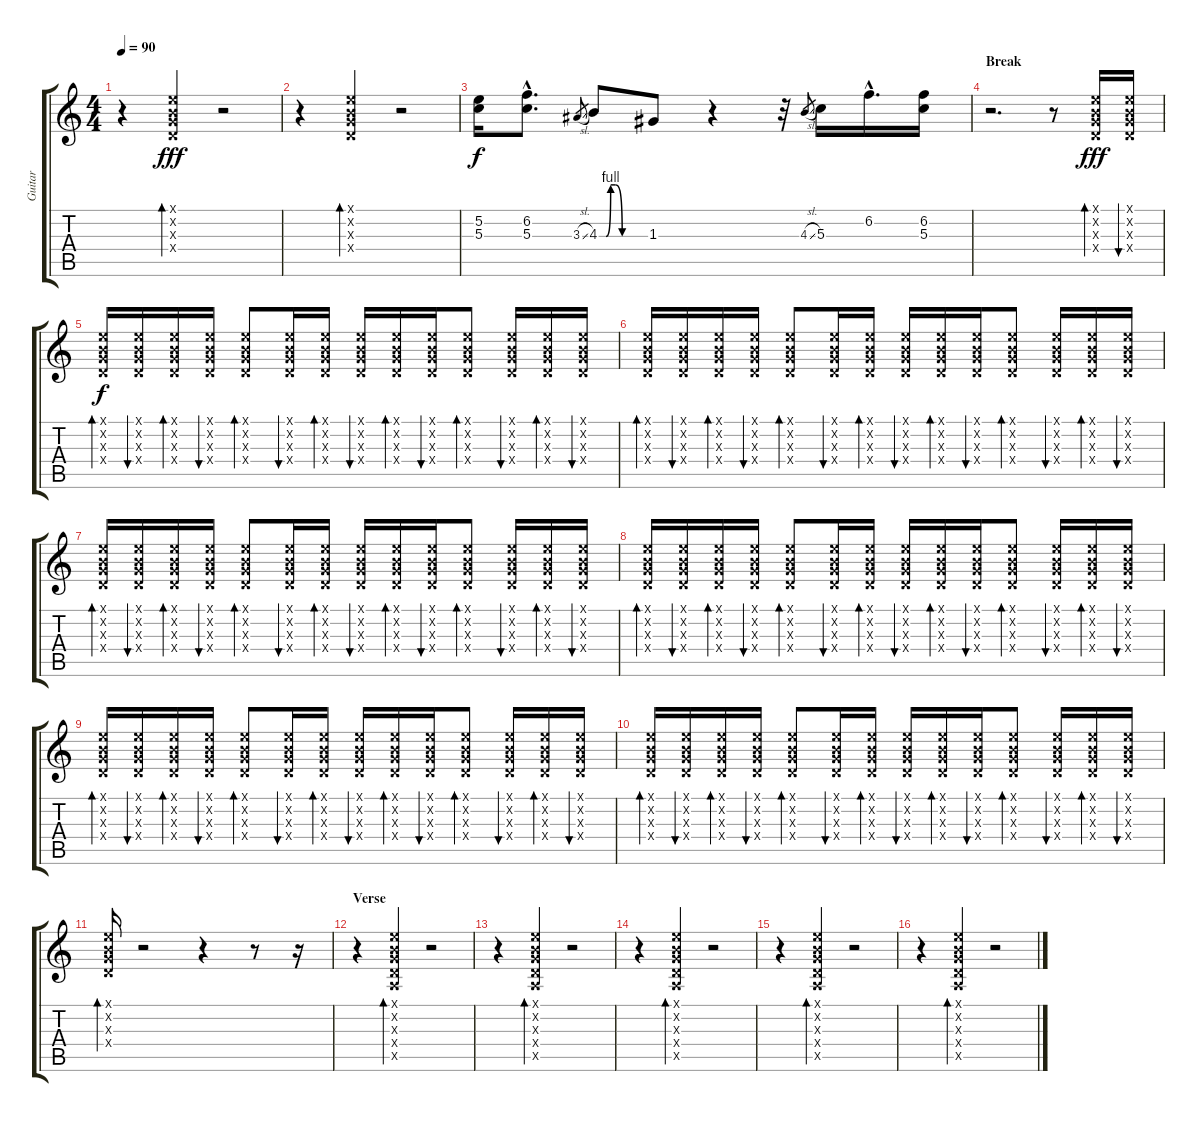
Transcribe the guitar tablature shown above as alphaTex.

\track ("Guitar" "Guitar") {instrument distortionguitar}
\staff {score tabs}
\tuning (E4 B3 G3 D3 A2 E2) {hide}
\ts (4 4)
\tempo 90
\clef g2
\ks c
r.4{dy fff} (0.1{x} 0.2{x} 0.3{x} 0.4{x}).4{bd 60} r.2 |
r.4 (0.1{x} 0.2{x} 0.3{x} 0.4{x}).4{bd 60} r.2 |
(5.2 5.3).16{dy f} (6.2{hac} 5.3{hac}).8{d} 3.3{sl}.8{gr} 4.3{be (custom 0 0 9 0 15 4 21 4 30 0 60 0)}.8 1.3.8 r.4 r.32 4.3{sl}.8{gr} 5.3.16 6.2{hac}.16{d} (6.2 5.3).16 |
\section ("" "Break")
r.2{d} r.8 (0.1{x} 0.2{x} 0.3{x} 0.4{x}).16{bd 60 dy fff} (0.1{x} 0.2{x} 0.3{x} 0.4{x}).16{bu 60} |
(0.1{x} 0.2{x} 0.3{x} 0.4{x}).16{bd 60 dy f} (0.1{x} 0.2{x} 0.3{x} 0.4{x}).16{bu 60} (0.1{x} 0.2{x} 0.3{x} 0.4{x}).16{bd 60} (0.1{x} 0.2{x} 0.3{x} 0.4{x}).16{bu 60} (0.1{x} 0.2{x} 0.3{x} 0.4{x}).8{bd 60} (0.1{x} 0.2{x} 0.3{x} 0.4{x}).16{bu 60} (0.1{x} 0.2{x} 0.3{x} 0.4{x}).16{bd 60} (0.1{x} 0.2{x} 0.3{x} 0.4{x}).16{bu 60} (0.1{x} 0.2{x} 0.3{x} 0.4{x}).16{bd 60} (0.1{x} 0.2{x} 0.3{x} 0.4{x}).16{bu 60} (0.1{x} 0.2{x} 0.3{x} 0.4{x}).8{bd 60} (0.1{x} 0.2{x} 0.3{x} 0.4{x}).16{bu 60} (0.1{x} 0.2{x} 0.3{x} 0.4{x}).16{bd 60} (0.1{x} 0.2{x} 0.3{x} 0.4{x}).16{bu 60} |
(0.1{x} 0.2{x} 0.3{x} 0.4{x}).16{bd 60} (0.1{x} 0.2{x} 0.3{x} 0.4{x}).16{bu 60} (0.1{x} 0.2{x} 0.3{x} 0.4{x}).16{bd 60} (0.1{x} 0.2{x} 0.3{x} 0.4{x}).16{bu 60} (0.1{x} 0.2{x} 0.3{x} 0.4{x}).8{bd 60} (0.1{x} 0.2{x} 0.3{x} 0.4{x}).16{bu 60} (0.1{x} 0.2{x} 0.3{x} 0.4{x}).16{bd 60} (0.1{x} 0.2{x} 0.3{x} 0.4{x}).16{bu 60} (0.1{x} 0.2{x} 0.3{x} 0.4{x}).16{bd 60} (0.1{x} 0.2{x} 0.3{x} 0.4{x}).16{bu 60} (0.1{x} 0.2{x} 0.3{x} 0.4{x}).8{bd 60} (0.1{x} 0.2{x} 0.3{x} 0.4{x}).16{bu 60} (0.1{x} 0.2{x} 0.3{x} 0.4{x}).16{bd 60} (0.1{x} 0.2{x} 0.3{x} 0.4{x}).16{bu 60} |
(0.1{x} 0.2{x} 0.3{x} 0.4{x}).16{bd 60} (0.1{x} 0.2{x} 0.3{x} 0.4{x}).16{bu 60} (0.1{x} 0.2{x} 0.3{x} 0.4{x}).16{bd 60} (0.1{x} 0.2{x} 0.3{x} 0.4{x}).16{bu 60} (0.1{x} 0.2{x} 0.3{x} 0.4{x}).8{bd 60} (0.1{x} 0.2{x} 0.3{x} 0.4{x}).16{bu 60} (0.1{x} 0.2{x} 0.3{x} 0.4{x}).16{bd 60} (0.1{x} 0.2{x} 0.3{x} 0.4{x}).16{bu 60} (0.1{x} 0.2{x} 0.3{x} 0.4{x}).16{bd 60} (0.1{x} 0.2{x} 0.3{x} 0.4{x}).16{bu 60} (0.1{x} 0.2{x} 0.3{x} 0.4{x}).8{bd 60} (0.1{x} 0.2{x} 0.3{x} 0.4{x}).16{bu 60} (0.1{x} 0.2{x} 0.3{x} 0.4{x}).16{bd 60} (0.1{x} 0.2{x} 0.3{x} 0.4{x}).16{bu 60} |
(0.1{x} 0.2{x} 0.3{x} 0.4{x}).16{bd 60} (0.1{x} 0.2{x} 0.3{x} 0.4{x}).16{bu 60} (0.1{x} 0.2{x} 0.3{x} 0.4{x}).16{bd 60} (0.1{x} 0.2{x} 0.3{x} 0.4{x}).16{bu 60} (0.1{x} 0.2{x} 0.3{x} 0.4{x}).8{bd 60} (0.1{x} 0.2{x} 0.3{x} 0.4{x}).16{bu 60} (0.1{x} 0.2{x} 0.3{x} 0.4{x}).16{bd 60} (0.1{x} 0.2{x} 0.3{x} 0.4{x}).16{bu 60} (0.1{x} 0.2{x} 0.3{x} 0.4{x}).16{bd 60} (0.1{x} 0.2{x} 0.3{x} 0.4{x}).16{bu 60} (0.1{x} 0.2{x} 0.3{x} 0.4{x}).8{bd 60} (0.1{x} 0.2{x} 0.3{x} 0.4{x}).16{bu 60} (0.1{x} 0.2{x} 0.3{x} 0.4{x}).16{bd 60} (0.1{x} 0.2{x} 0.3{x} 0.4{x}).16{bu 60} |
(0.1{x} 0.2{x} 0.3{x} 0.4{x}).16{bd 60} (0.1{x} 0.2{x} 0.3{x} 0.4{x}).16{bu 60} (0.1{x} 0.2{x} 0.3{x} 0.4{x}).16{bd 60} (0.1{x} 0.2{x} 0.3{x} 0.4{x}).16{bu 60} (0.1{x} 0.2{x} 0.3{x} 0.4{x}).8{bd 60} (0.1{x} 0.2{x} 0.3{x} 0.4{x}).16{bu 60} (0.1{x} 0.2{x} 0.3{x} 0.4{x}).16{bd 60} (0.1{x} 0.2{x} 0.3{x} 0.4{x}).16{bu 60} (0.1{x} 0.2{x} 0.3{x} 0.4{x}).16{bd 60} (0.1{x} 0.2{x} 0.3{x} 0.4{x}).16{bu 60} (0.1{x} 0.2{x} 0.3{x} 0.4{x}).8{bd 60} (0.1{x} 0.2{x} 0.3{x} 0.4{x}).16{bu 60} (0.1{x} 0.2{x} 0.3{x} 0.4{x}).16{bd 60} (0.1{x} 0.2{x} 0.3{x} 0.4{x}).16{bu 60} |
(0.1{x} 0.2{x} 0.3{x} 0.4{x}).16{bd 60} (0.1{x} 0.2{x} 0.3{x} 0.4{x}).16{bu 60} (0.1{x} 0.2{x} 0.3{x} 0.4{x}).16{bd 60} (0.1{x} 0.2{x} 0.3{x} 0.4{x}).16{bu 60} (0.1{x} 0.2{x} 0.3{x} 0.4{x}).8{bd 60} (0.1{x} 0.2{x} 0.3{x} 0.4{x}).16{bu 60} (0.1{x} 0.2{x} 0.3{x} 0.4{x}).16{bd 60} (0.1{x} 0.2{x} 0.3{x} 0.4{x}).16{bu 60} (0.1{x} 0.2{x} 0.3{x} 0.4{x}).16{bd 60} (0.1{x} 0.2{x} 0.3{x} 0.4{x}).16{bu 60} (0.1{x} 0.2{x} 0.3{x} 0.4{x}).8{bd 60} (0.1{x} 0.2{x} 0.3{x} 0.4{x}).16{bu 60} (0.1{x} 0.2{x} 0.3{x} 0.4{x}).16{bd 60} (0.1{x} 0.2{x} 0.3{x} 0.4{x}).16{bu 60} |
(0.1{x} 0.2{x} 0.3{x} 0.4{x}).16{bd 60} r.2 r.4 r.8 r.16 |
\section ("" "Verse")
r.4 (0.1{x} 0.2{x} 0.3{x} 0.4{x} 0.5{x}).4{bd 30} r.2 |
r.4 (0.1{x} 0.2{x} 0.3{x} 0.4{x} 0.5{x}).4{bd 30} r.2 |
r.4 (0.1{x} 0.2{x} 0.3{x} 0.4{x} 0.5{x}).4{bd 30} r.2 |
r.4 (0.1{x} 0.2{x} 0.3{x} 0.4{x} 0.5{x}).4{bd 30} r.2 |
r.4 (0.1{x} 0.2{x} 0.3{x} 0.4{x} 0.5{x}).4{bd 30} r.2
